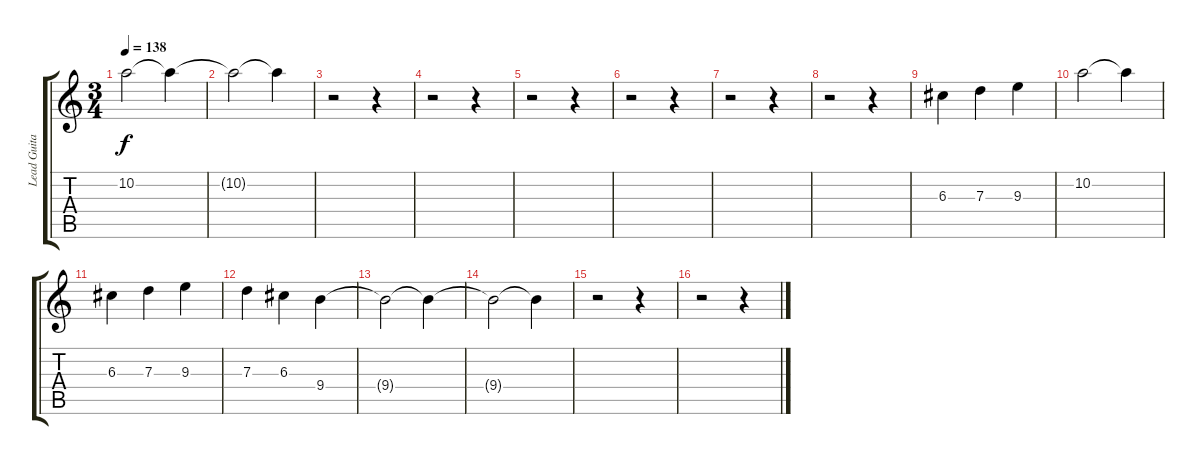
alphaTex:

\track ("Lead Guitar" "Lead Guita") {instrument distortionguitar}
\staff {score tabs}
\tuning (E4 B3 G3 D3 A2 E2) {hide}
\ts (3 4)
\tempo 138
\clef g2
\ks c
10.2{t}.2{dy f} 10.2{t}.4 |
10.2{t}.2 10.2{t}.4 |
r.2 r.4 |
r.2 r.4 |
r.2 r.4 |
r.2 r.4 |
r.2 r.4 |
r.2 r.4 |
6.3.4 7.3.4 9.3.4 |
10.2.2 10.2{t}.4 |
6.3.4 7.3.4 9.3.4 |
7.3.4 6.3.4 9.4.4 |
9.4{t}.2 9.4{t}.4 |
9.4{t}.2 9.4{t}.4 |
r.2 r.4 |
r.2 r.4
